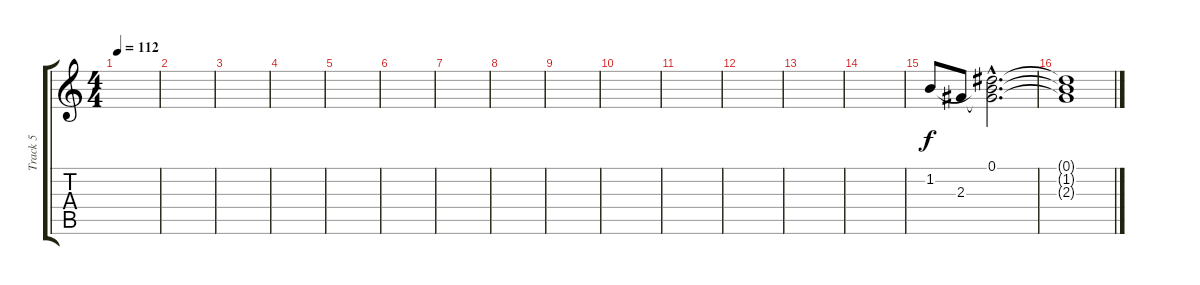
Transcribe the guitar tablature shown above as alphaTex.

\track ("Track 5" "Track 5") {instrument electricguitarclean}
\staff {score tabs}
\tuning (Eb4 Bb3 Gb3 Db3 Ab2 Eb2) {hide}
\ts (4 4)
\tempo 112
\clef g2
\ks c
|
|
|
|
|
|
|
|
|
|
|
|
|
|
1.2.8 2.3.8 (0.1{hac} 1.2{hac t} 2.3{hac t}).2{d} |
(0.1{t} 1.2{t} 2.3{t}).1
